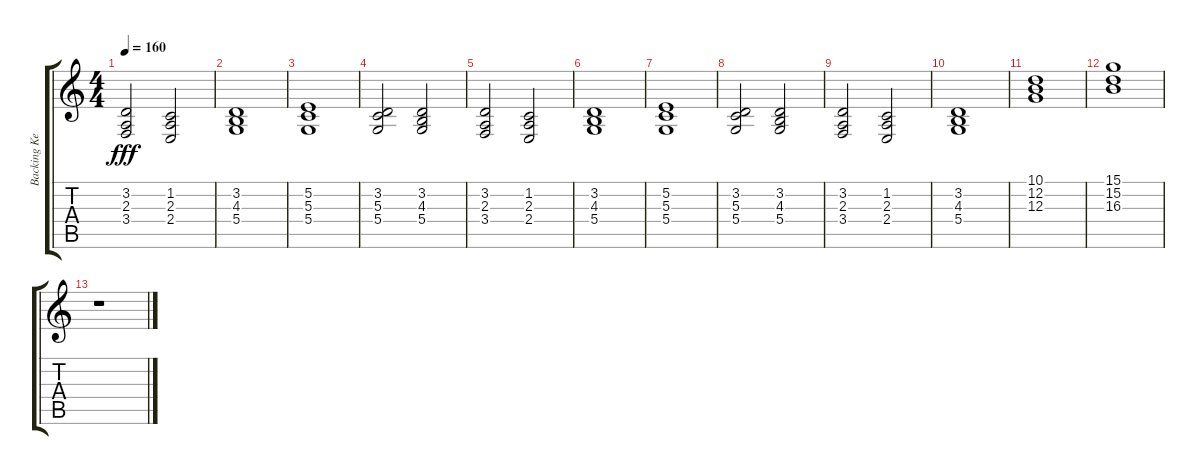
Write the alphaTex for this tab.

\track ("Backing Keyboard Melody" "Backing Ke") {instrument stringensemble2}
\staff {score tabs}
\tuning (E4 B3 G3 D3 A2 E2) {hide}
\ts (4 4)
\tempo 160
\clef g2
\ks c
(3.2 2.3 3.4).2{dy fff} (1.2 2.3 2.4).2 |
(3.2 4.3 5.4).1 |
(5.2 5.3 5.4).1 |
(3.2 5.3 5.4).2 (3.2 4.3 5.4).2 |
(3.2 2.3 3.4).2 (1.2 2.3 2.4).2 |
(3.2 4.3 5.4).1 |
(5.2 5.3 5.4).1 |
(3.2 5.3 5.4).2 (3.2 4.3 5.4).2 |
(3.2 2.3 3.4).2 (1.2 2.3 2.4).2 |
(3.2 4.3 5.4).1 |
(10.1 12.2 12.3).1 |
(15.1 15.2 16.3).1 |
r.1
